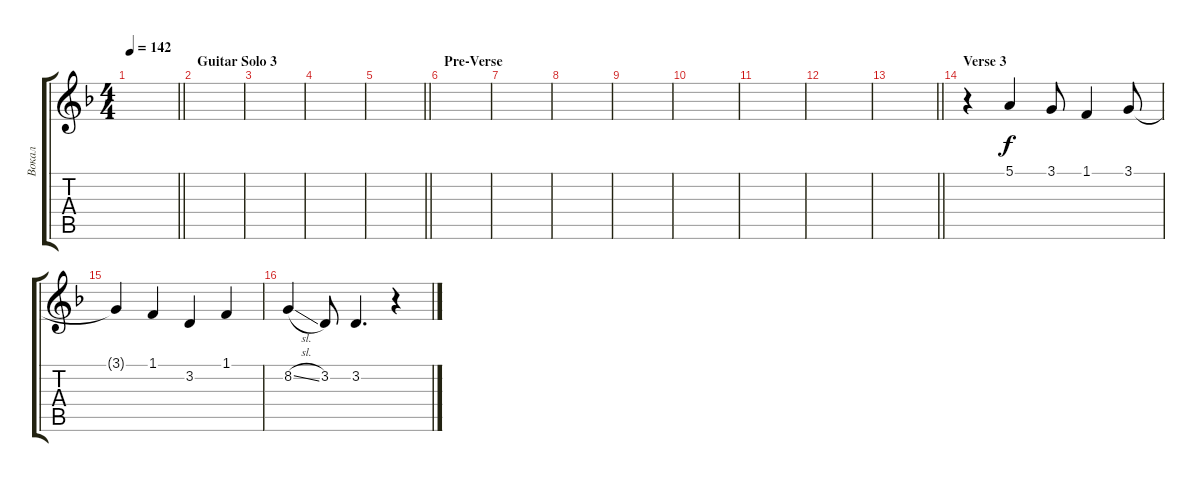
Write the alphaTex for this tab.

\track ("Вокал" "Вокал") {instrument trumpet}
\staff {score tabs}
\tuning (E4 B3 G3 D3 A2 E2) {hide}
\ts (4 4)
\tempo 142
\clef g2
\barLineRight lightlight
\ks dminor
|
\section ("" "Guitar Solo 3")
|
|
|
\barLineRight lightlight
|
\section ("" "Pre-Verse")
|
|
|
|
|
|
|
\barLineRight lightlight
|
\section ("" "Verse 3")
r.4 5.1.4 3.1.8 1.1.4 3.1.8 |
3.1{t}.4 1.1.4 3.2.4 1.1.4 |
8.2{sl}.4 3.2.8 3.2.4{d} r.4
